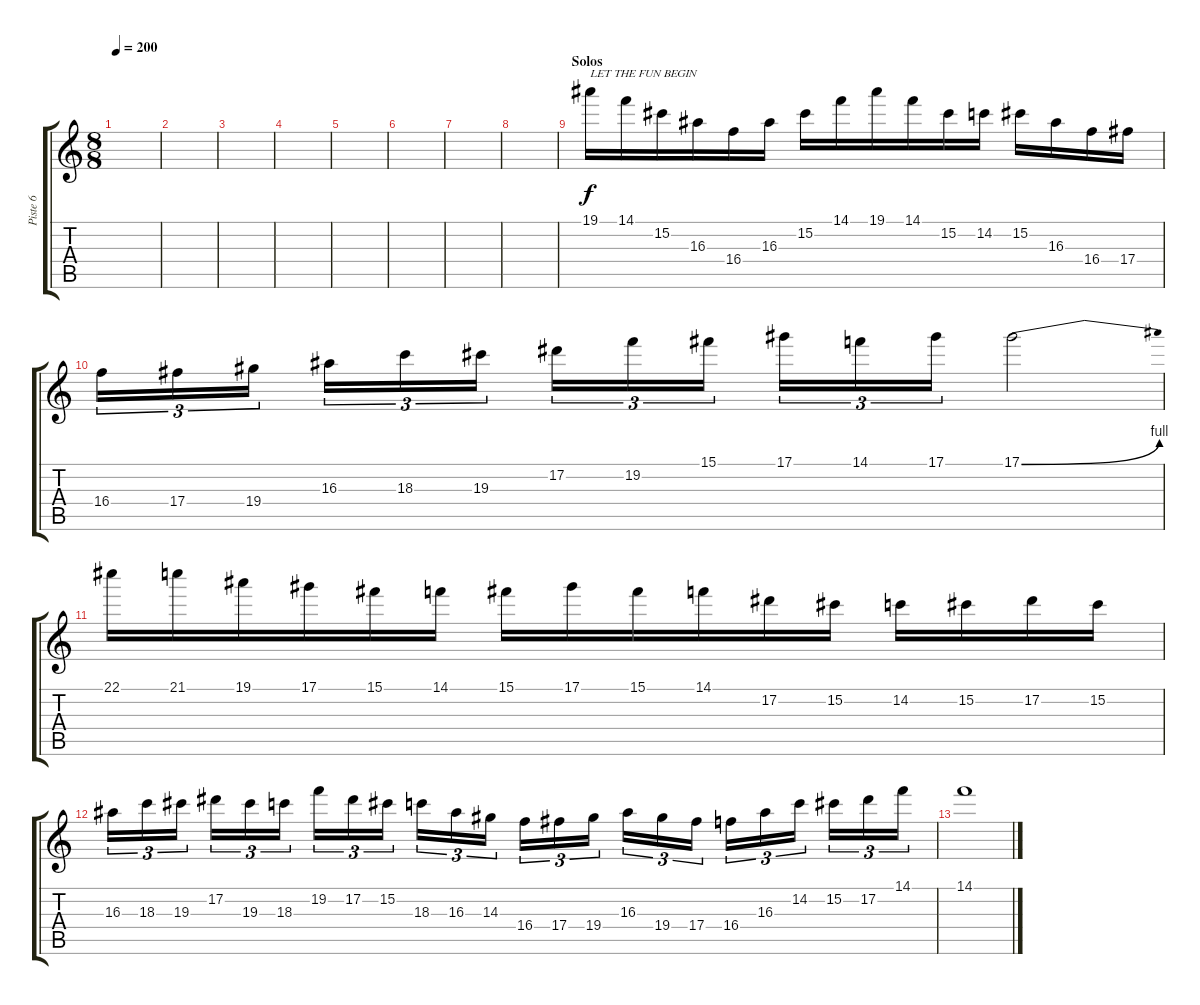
\track ("Piste 6" "Piste 6") {instrument distortionguitar}
\staff {score tabs}
\tuning (Eb4 Bb3 Gb3 Db3 Ab2 Eb2) {hide}
\ts (8 8)
\tempo 200
\clef g2
\ks c
|
|
|
|
|
|
|
|
\section ("" "Solos")
19.1.16{txt "LET THE FUN BEGIN"} 14.1.16 15.2.16 16.3.16 16.4.16 16.3.16 15.2.16 14.1.16 19.1.16 14.1.16 15.2.16 14.2.16 15.2.16 16.3.16 16.4.16 17.4.16 |
16.4.16{tu (3 2)} 17.4.16{tu (3 2)} 19.4.16{tu (3 2)} 16.3.16{tu (3 2)} 18.3.16{tu (3 2)} 19.3.16{tu (3 2)} 17.2.16{tu (3 2)} 19.2.16{tu (3 2)} 15.1.16{tu (3 2)} 17.1.16{tu (3 2)} 14.1.16{tu (3 2)} 17.1.16{tu (3 2)} 17.1{be (bend 0 0 60 4)}.2 |
22.1.16 21.1.16 19.1.16 17.1.16 15.1.16 14.1.16 15.1.16 17.1.16 15.1.16 14.1.16 17.2.16 15.2.16 14.2.16 15.2.16 17.2.16 15.2.16 |
16.3.16{tu (3 2)} 18.3.16{tu (3 2)} 19.3.16{tu (3 2)} 17.2.16{tu (3 2)} 19.3.16{tu (3 2)} 18.3.16{tu (3 2)} 19.2.16{tu (3 2)} 17.2.16{tu (3 2)} 15.2.16{tu (3 2)} 18.3.16{tu (3 2)} 16.3.16{tu (3 2)} 14.3.16{tu (3 2)} 16.4.16{tu (3 2)} 17.4.16{tu (3 2)} 19.4.16{tu (3 2)} 16.3.16{tu (3 2)} 19.4.16{tu (3 2)} 17.4.16{tu (3 2)} 16.4.16{tu (3 2)} 16.3.16{tu (3 2)} 14.2.16{tu (3 2)} 15.2.16{tu (3 2)} 17.2.16{tu (3 2)} 14.1.16{tu (3 2)} |
14.1.1
